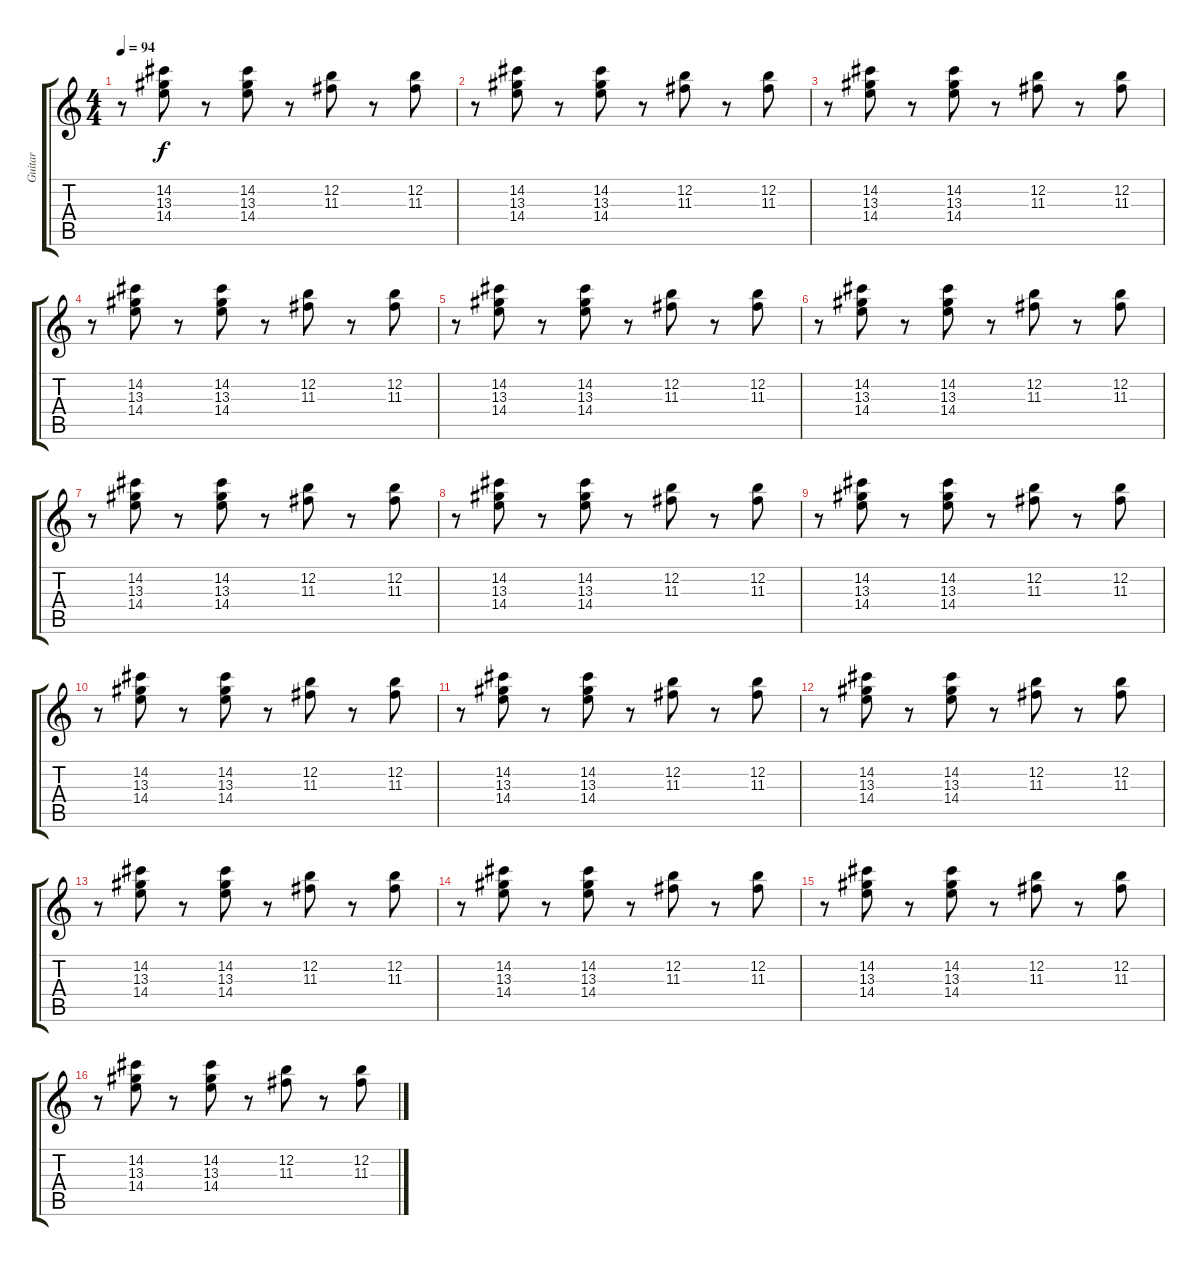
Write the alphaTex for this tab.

\track ("Guitar" "Guitar") {instrument acousticguitarsteel}
\staff {score tabs}
\tuning (E4 B3 G3 D3 A2 E2) {hide}
\ts (4 4)
\tempo 94
\clef g2
\ks c
r.8{dy f instrument acousticguitarsteel} (14.2 13.3 14.4).8 r.8 (14.2 13.3 14.4).8 r.8 (12.2 11.3).8 r.8 (12.2 11.3).8 |
r.8 (14.2 13.3 14.4).8 r.8 (14.2 13.3 14.4).8 r.8 (12.2 11.3).8 r.8 (12.2 11.3).8 |
r.8 (14.2 13.3 14.4).8 r.8 (14.2 13.3 14.4).8 r.8 (12.2 11.3).8 r.8 (12.2 11.3).8 |
r.8 (14.2 13.3 14.4).8 r.8 (14.2 13.3 14.4).8 r.8 (12.2 11.3).8 r.8 (12.2 11.3).8 |
r.8 (14.2 13.3 14.4).8 r.8 (14.2 13.3 14.4).8 r.8 (12.2 11.3).8 r.8 (12.2 11.3).8 |
r.8 (14.2 13.3 14.4).8 r.8 (14.2 13.3 14.4).8 r.8 (12.2 11.3).8 r.8 (12.2 11.3).8 |
r.8 (14.2 13.3 14.4).8 r.8 (14.2 13.3 14.4).8 r.8 (12.2 11.3).8 r.8 (12.2 11.3).8 |
r.8 (14.2 13.3 14.4).8 r.8 (14.2 13.3 14.4).8 r.8 (12.2 11.3).8 r.8 (12.2 11.3).8 |
r.8 (14.2 13.3 14.4).8 r.8 (14.2 13.3 14.4).8 r.8 (12.2 11.3).8 r.8 (12.2 11.3).8 |
r.8 (14.2 13.3 14.4).8 r.8 (14.2 13.3 14.4).8 r.8 (12.2 11.3).8 r.8 (12.2 11.3).8 |
r.8 (14.2 13.3 14.4).8 r.8 (14.2 13.3 14.4).8 r.8 (12.2 11.3).8 r.8 (12.2 11.3).8 |
r.8 (14.2 13.3 14.4).8 r.8 (14.2 13.3 14.4).8 r.8 (12.2 11.3).8 r.8 (12.2 11.3).8 |
r.8 (14.2 13.3 14.4).8 r.8 (14.2 13.3 14.4).8 r.8 (12.2 11.3).8 r.8 (12.2 11.3).8 |
r.8 (14.2 13.3 14.4).8 r.8 (14.2 13.3 14.4).8 r.8 (12.2 11.3).8 r.8 (12.2 11.3).8 |
r.8 (14.2 13.3 14.4).8 r.8 (14.2 13.3 14.4).8 r.8 (12.2 11.3).8 r.8 (12.2 11.3).8 |
r.8 (14.2 13.3 14.4).8 r.8 (14.2 13.3 14.4).8 r.8 (12.2 11.3).8 r.8 (12.2 11.3).8
